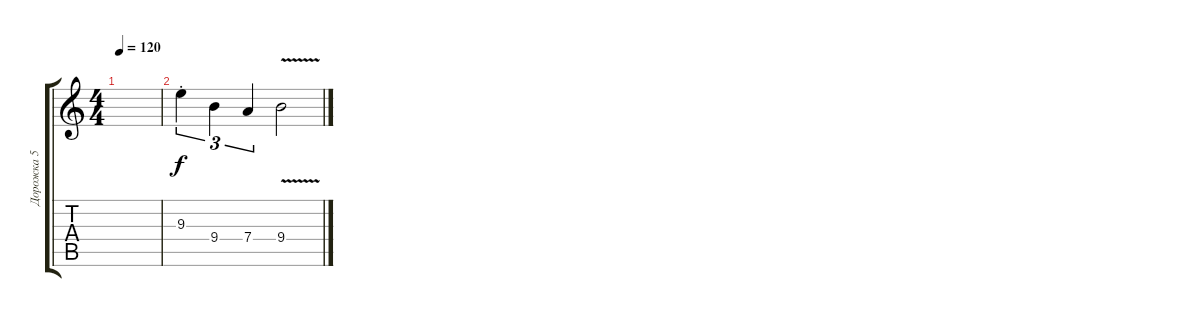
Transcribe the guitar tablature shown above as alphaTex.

\track ("Дорожка 5" "Дорожка 5") {instrument distortionguitar}
\staff {score tabs}
\tuning (E4 B3 G3 D3 A2 E2) {hide}
\ts (4 4)
\tempo 120
\clef g2
\ks c
|
9.3{st}.4{tu (3 2)} 9.4.4{tu (3 2)} 7.4.4{tu (3 2)} 9.4{v}.2
